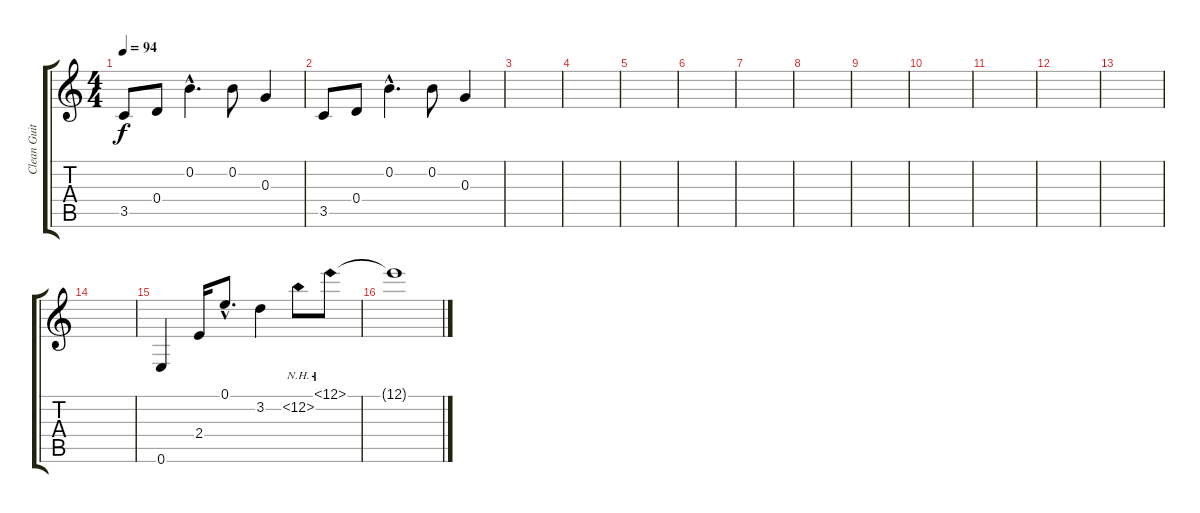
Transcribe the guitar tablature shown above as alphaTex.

\track ("Clean Guitar 2" "Clean Guit") {instrument electricguitarclean}
\staff {score tabs}
\tuning (E4 B3 G3 D3 A2 E2) {hide}
\ts (4 4)
\tempo 94
\clef g2
\ks c
3.5.8{dy f} 0.4.8 0.2{hac}.4{d} 0.2.8 0.3.4 |
3.5.8 0.4.8 0.2{hac}.4{d} 0.2.8 0.3.4 |
|
|
|
|
|
|
|
|
|
|
|
|
0.6.4 2.4.16 0.1{hac}.8{d} 3.2.4 12.2{nh}.8 12.1{nh}.8 |
12.1{t}.1
